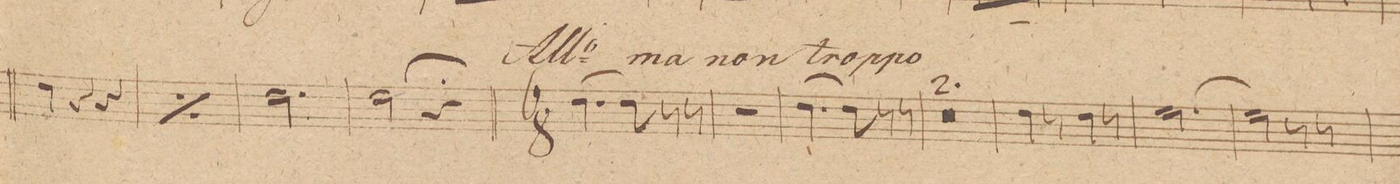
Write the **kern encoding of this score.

**kern
*I"Corno 1mo in F
*clefG2
*k[b-]
*M3/4
4g\
4r
4r
=11
*rep
4g\
4r
4r
*Xrep
=12
2.g\
=13
2g\
4r;
=14||
*M6/8
[4.g\
8g\]
8r
8r
=15
2.r
=16
[4.g\
8g\]
8r
8r
=17
1.r
=18
=19
4g\
8r
4g\
8r
=20
[2.a\
=21
2a\]
8r
8r
=22
*-
